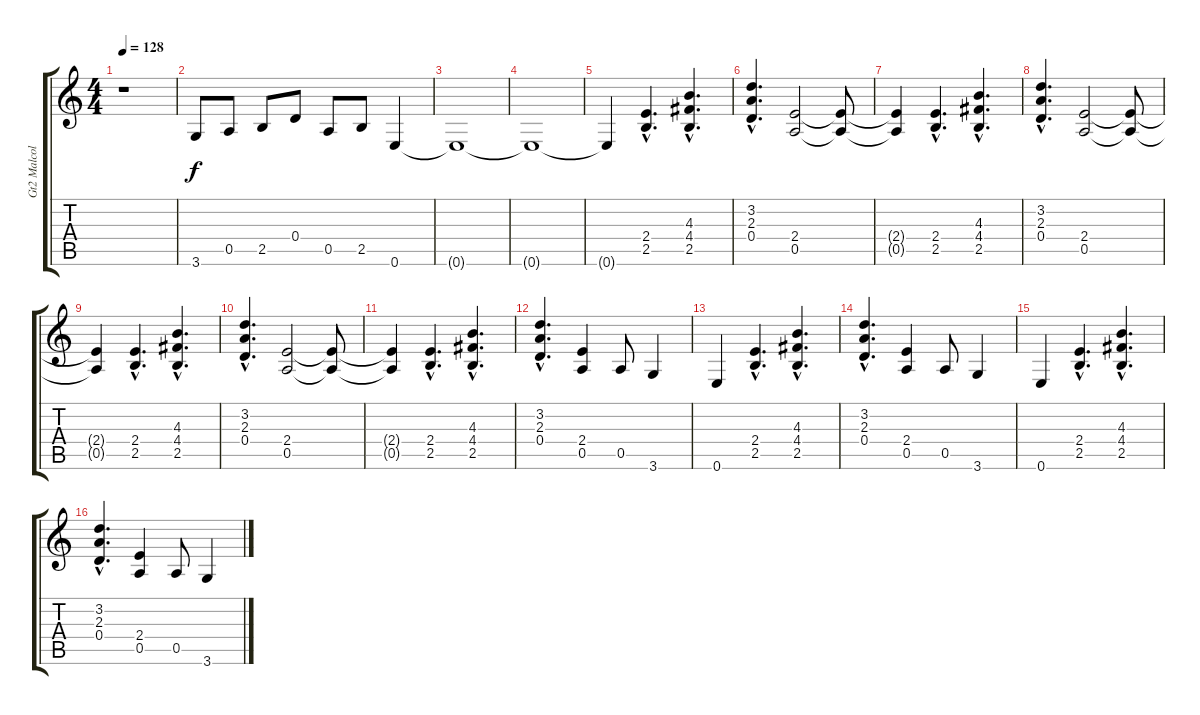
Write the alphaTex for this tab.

\track ("Gt2 Malcolm" "Gt2 Malcol") {instrument overdrivenguitar}
\staff {score tabs}
\tuning (E4 B3 G3 D3 A2 E2) {hide}
\ts (4 4)
\tempo 128
\clef g2
\ks c
r.1{dy f instrument overdrivenguitar} |
3.6.8 0.5.8 2.5.8 0.4.8 0.5.8 2.5.8 0.6.4 |
0.6{t}.1 |
0.6{t}.1 |
0.6{t}.4 (2.4{hac} 2.5{hac}).4{d} (4.3{hac} 4.4{hac} 2.5{hac}).4{d} |
(3.2{hac} 2.3{hac} 0.4{hac}).4{d} (2.4 0.5).2 (2.4{t} 0.5{t}).8 |
(2.4{t} 0.5{t}).4 (2.4{hac} 2.5{hac}).4{d} (4.3{hac} 4.4{hac} 2.5{hac}).4{d} |
(3.2{hac} 2.3{hac} 0.4{hac}).4{d} (2.4 0.5).2 (2.4{t} 0.5{t}).8 |
(2.4{t} 0.5{t}).4 (2.4{hac} 2.5{hac}).4{d} (4.3{hac} 4.4{hac} 2.5{hac}).4{d} |
(3.2{hac} 2.3{hac} 0.4{hac}).4{d} (2.4 0.5).2 (2.4{t} 0.5{t}).8 |
(2.4{t} 0.5{t}).4 (2.4{hac} 2.5{hac}).4{d} (4.3{hac} 4.4{hac} 2.5{hac}).4{d} |
(3.2{hac} 2.3{hac} 0.4{hac}).4{d} (2.4 0.5).4 0.5.8 3.6.4 |
0.6.4 (2.4{hac} 2.5{hac}).4{d} (4.3{hac} 4.4{hac} 2.5{hac}).4{d} |
(3.2{hac} 2.3{hac} 0.4{hac}).4{d} (2.4 0.5).4 0.5.8 3.6.4 |
0.6.4 (2.4{hac} 2.5{hac}).4{d} (4.3{hac} 4.4{hac} 2.5{hac}).4{d} |
(3.2{hac} 2.3{hac} 0.4{hac}).4{d} (2.4 0.5).4 0.5.8 3.6.4
